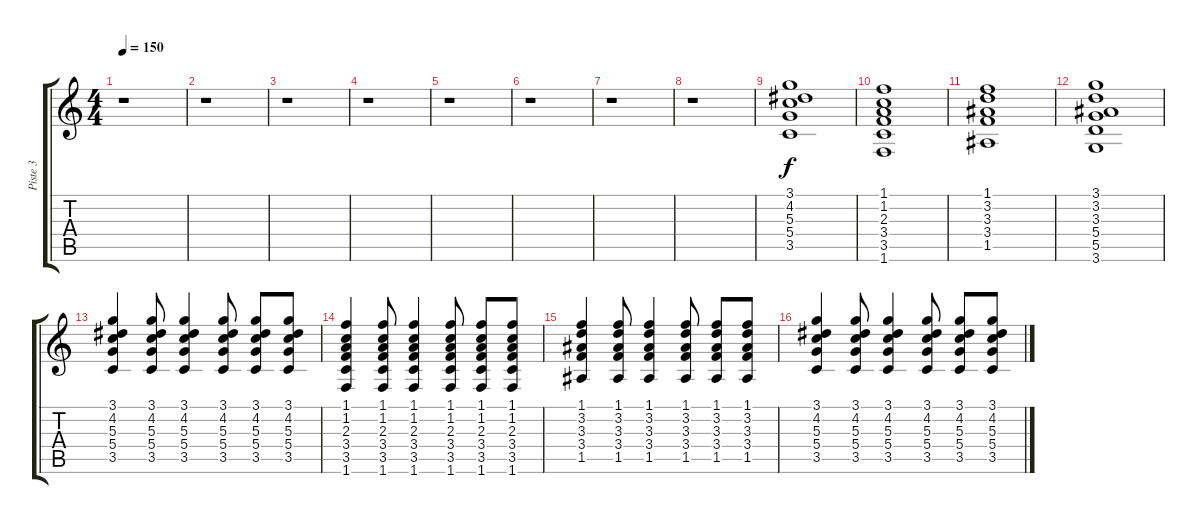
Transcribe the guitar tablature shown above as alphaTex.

\track ("Piste 3" "Piste 3") {instrument overdrivenguitar}
\staff {score tabs}
\tuning (E4 B3 G3 D3 A2 E2) {hide}
\ts (4 4)
\tempo 150
\clef g2
\ks c
r.1{dy f instrument overdrivenguitar} |
r.1 |
r.1 |
r.1 |
r.1 |
r.1 |
r.1 |
r.1 |
(3.1 4.2 5.3 5.4 3.5).1 |
(1.1 1.2 2.3 3.4 3.5 1.6).1 |
(1.1 3.2 3.3 3.4 1.5).1 |
(3.1 3.2 3.3 5.4 5.5 3.6).1 |
(3.1 4.2 5.3 5.4 3.5).4 (3.1 4.2 5.3 5.4 3.5).8 (3.1 4.2 5.3 5.4 3.5).4 (3.1 4.2 5.3 5.4 3.5).8 (3.1 4.2 5.3 5.4 3.5).8 (3.1 4.2 5.3 5.4 3.5).8 |
(1.1 1.2 2.3 3.4 3.5 1.6).4 (1.1 1.2 2.3 3.4 3.5 1.6).8 (1.1 1.2 2.3 3.4 3.5 1.6).4 (1.1 1.2 2.3 3.4 3.5 1.6).8 (1.1 1.2 2.3 3.4 3.5 1.6).8 (1.1 1.2 2.3 3.4 3.5 1.6).8 |
(1.1 3.2 3.3 3.4 1.5).4 (1.1 3.2 3.3 3.4 1.5).8 (1.1 3.2 3.3 3.4 1.5).4 (1.1 3.2 3.3 3.4 1.5).8 (1.1 3.2 3.3 3.4 1.5).8 (1.1 3.2 3.3 3.4 1.5).8 |
(3.1 4.2 5.3 5.4 3.5).4 (3.1 4.2 5.3 5.4 3.5).8 (3.1 4.2 5.3 5.4 3.5).4 (3.1 4.2 5.3 5.4 3.5).8 (3.1 4.2 5.3 5.4 3.5).8 (3.1 4.2 5.3 5.4 3.5).8
